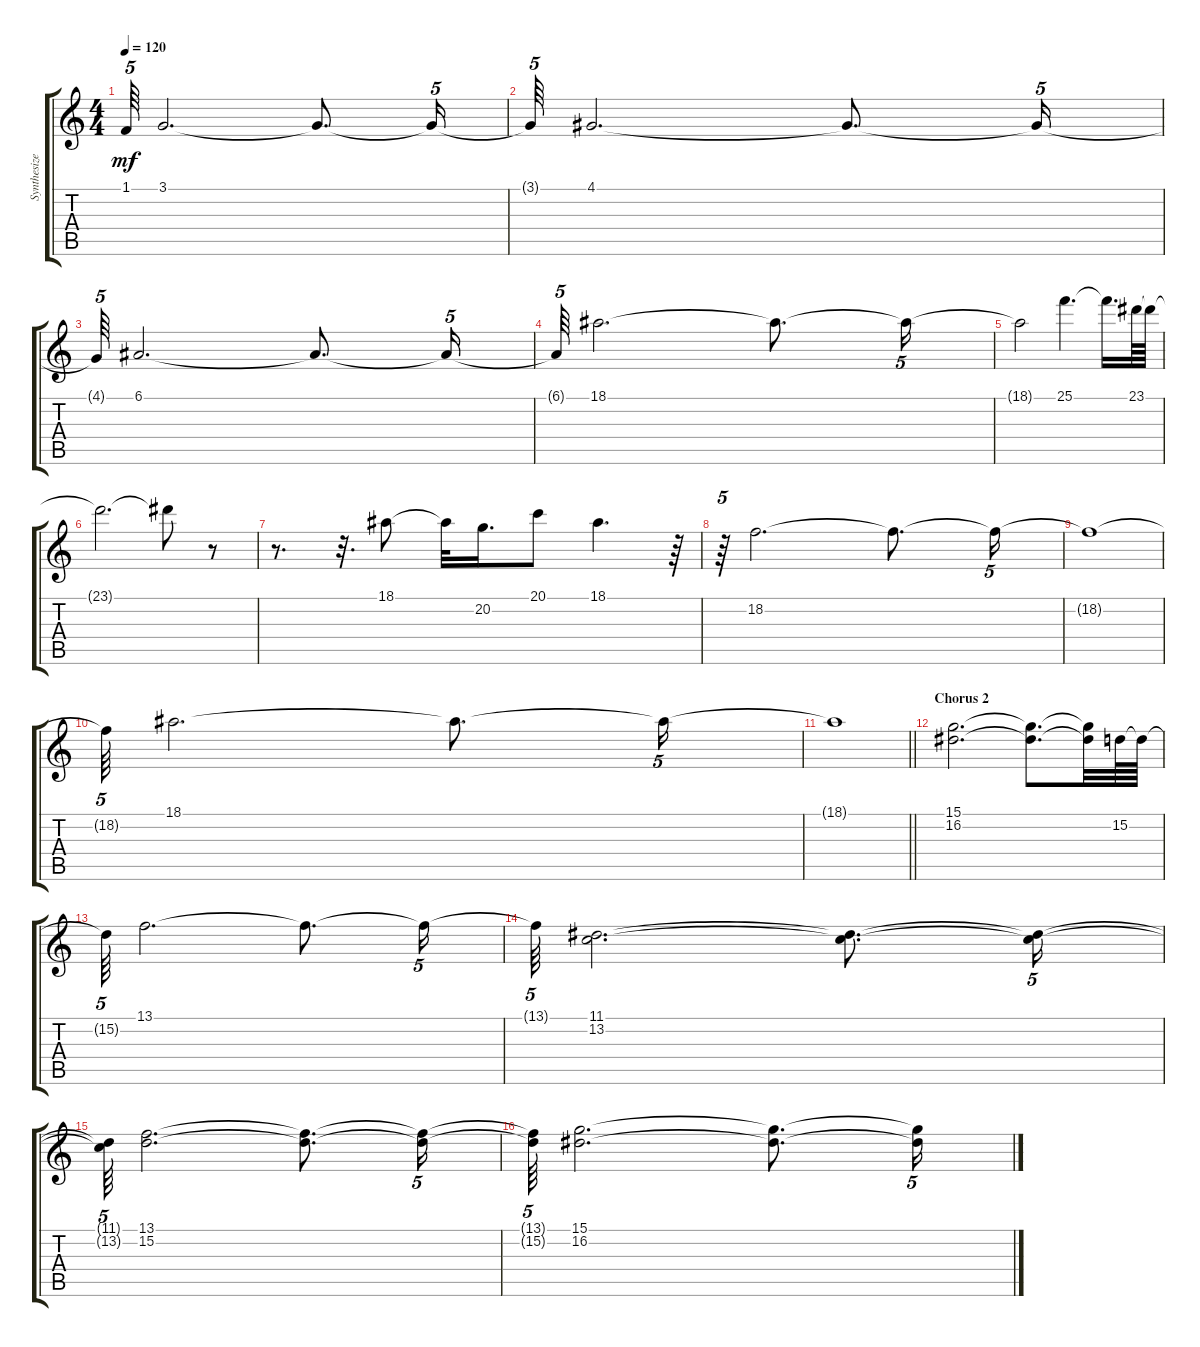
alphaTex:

\track ("Synthesizer: David Lindley[Left]" "Synthesize") {instrument stringensemble1}
\staff {score tabs}
\tuning (E4 B3 G3 D3 A2 E2) {hide}
\ts (4 4)
\tempo 120
\clef g2
\ks c
1.1{t}.64{tu (5 4) dy mf} 3.1.2{d} 3.1{t}.8{d} 3.1{t}.16{tu (5 4)} |
3.1{t}.64{tu (5 4)} 4.1.2{d} 4.1{t}.8{d} 4.1{t}.16{tu (5 4)} |
4.1{t}.64{tu (5 4)} 6.1.2{d} 6.1{t}.8{d} 6.1{t}.16{tu (5 4)} |
6.1{t}.64{tu (5 4)} 18.1.2{d} 18.1{t}.8{d} 18.1{t}.16{tu (5 4)} |
18.1{t}.2 25.1.4{d} 25.1{t}.16{d} 23.1.64 23.1{t}.64 |
23.1{t}.2{d} 23.1{t}.8 r.8 |
r.8{d} r.32{d} 18.1.8 18.1{t}.32 20.2.16{d} 20.1.8 18.1.4{d} r.64 |
r.64{tu (5 4)} 18.2.2{d} 18.2{t}.8{d} 18.2{t}.16{tu (5 4)} |
18.2{t}.1 |
18.2{t}.64{tu (5 4)} 18.1.2{d} 18.1{t}.8{d} 18.1{t}.16{tu (5 4)} |
\barLineRight lightlight
18.1{t}.1 |
\section ("" "Chorus 2")
(15.1 16.2).2{d} (15.1{t} 16.2{t}).8{d} (15.1{t} 16.2{t}).32 15.2.64 15.2{t}.64 |
15.2{t}.64{tu (5 4)} 13.1.2{d} 13.1{t}.8{d} 13.1{t}.16{tu (5 4)} |
13.1{t}.64{tu (5 4)} (11.1 13.2).2{d} (11.1{t} 13.2{t}).8{d} (11.1{t} 13.2{t}).16{tu (5 4)} |
(11.1{t} 13.2{t}).64{tu (5 4)} (13.1 15.2).2{d} (13.1{t} 15.2{t}).8{d} (13.1{t} 15.2{t}).16{tu (5 4)} |
(13.1{t} 15.2{t}).64{tu (5 4)} (15.1 16.2).2{d} (15.1{t} 16.2{t}).8{d} (15.1{t} 16.2{t}).16{tu (5 4)}
